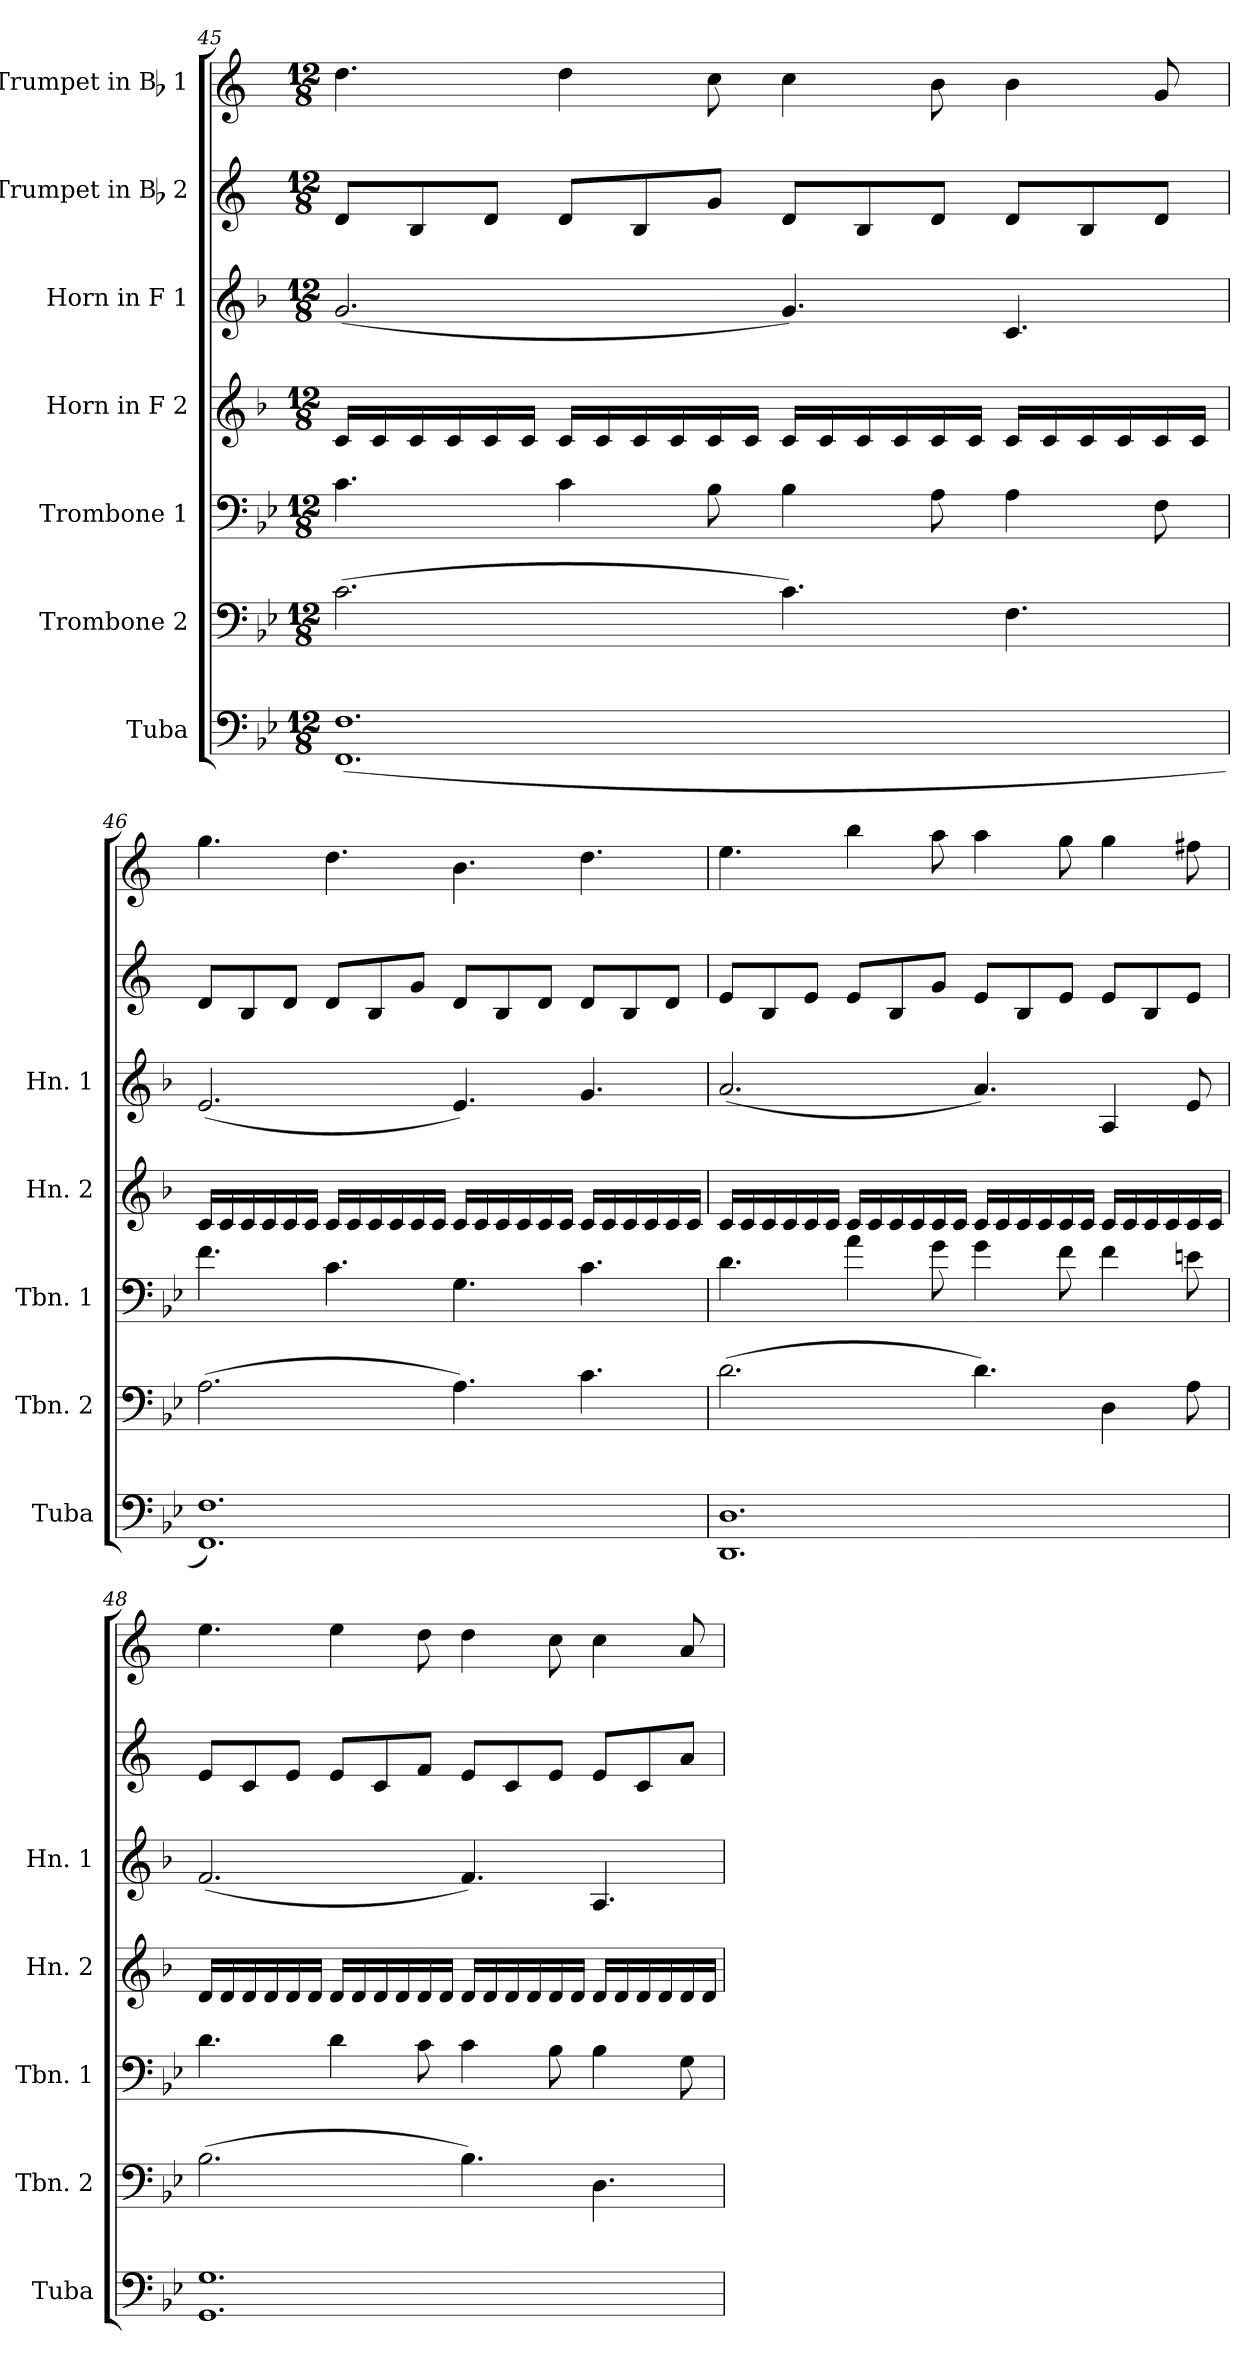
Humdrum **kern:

**kern	**kern	**kern	**kern	**kern	**kern	**kern
*part7	*part6	*part5	*part4	*part3	*part2	*part1
*staff7	*staff6	*staff5	*staff4	*staff3	*staff2	*staff1
*I"Tuba	*I"Trombone 2	*I"Trombone 1	*I"Horn in F 2	*I"Horn in F 1	*I"Trumpet in Bb 2	*I"Trumpet in Bb 1
*I'Tuba	*I'Tbn. 2	*I'Tbn. 1	*I'Hn. 2	*I'Hn. 1	*	*
!!LO:PB:g=z
*clefF4	*clefF4	*clefF4	*clefG2	*clefG2	*clefG2	*clefG2
*	*	*	*ITrd4c7	*ITrd4c7	*ITrd1c2	*ITrd1c2
*k[b-e-]	*k[b-e-]	*k[b-e-]	*k[b-e-]	*k[b-e-]	*k[b-e-]	*k[b-e-]
*B-:	*B-:	*B-:	*B-:	*B-:	*B-:	*B-:
*M12/8	*M12/8	*M12/8	*M12/8	*M12/8	*M12/8	*M12/8
=45	=45	=45	=45	=45	=45	=45
(1.FF 1.F	(>2.c\	4.c\	16F/LL	(2.c/	8c/L	4.cc\
.	.	.	16F/	.	.	.
.	.	.	16F/	.	8A/	.
.	.	.	16F/	.	.	.
.	.	.	16F/	.	8c/J	.
.	.	.	16F/JJ	.	.	.
.	.	4c\	16F/LL	.	8c/L	4cc\
.	.	.	16F/	.	.	.
.	.	.	16F/	.	8A/	.
.	.	.	16F/	.	.	.
.	.	8B-\	16F/	.	8f/J	8b-\
.	.	.	16F/JJ	.	.	.
.	4.c\)	4B-\	16F/LL	4.c/)	8c/L	4b-\
.	.	.	16F/	.	.	.
.	.	.	16F/	.	8A/	.
.	.	.	16F/	.	.	.
.	.	8A\	16F/	.	8c/J	8a\
.	.	.	16F/JJ	.	.	.
.	4.F\	4A\	16F/LL	4.F/	8c/L	4a\
.	.	.	16F/	.	.	.
.	.	.	16F/	.	8A/	.
.	.	.	16F/	.	.	.
.	.	8F\	16F/	.	8c/J	8f/
.	.	.	16F/JJ	.	.	.
!!LO:LB:g=z
=46	=46	=46	=46	=46	=46	=46
1.FF 1.F)	(>2.A\	4.f\	16F/LL	(2.A/	8c/L	4.ff\
.	.	.	16F/	.	.	.
.	.	.	16F/	.	8A/	.
.	.	.	16F/	.	.	.
.	.	.	16F/	.	8c/J	.
.	.	.	16F/JJ	.	.	.
.	.	4.c\	16F/LL	.	8c/L	4.cc\
.	.	.	16F/	.	.	.
.	.	.	16F/	.	8A/	.
.	.	.	16F/	.	.	.
.	.	.	16F/	.	8f/J	.
.	.	.	16F/JJ	.	.	.
.	4.A\)	4.G\	16F/LL	4.A/)	8c/L	4.a\
.	.	.	16F/	.	.	.
.	.	.	16F/	.	8A/	.
.	.	.	16F/	.	.	.
.	.	.	16F/	.	8c/J	.
.	.	.	16F/JJ	.	.	.
.	4.c\	4.c\	16F/LL	4.c/	8c/L	4.cc\
.	.	.	16F/	.	.	.
.	.	.	16F/	.	8A/	.
.	.	.	16F/	.	.	.
.	.	.	16F/	.	8c/J	.
.	.	.	16F/JJ	.	.	.
!!LO:PB:g=z
=47	=47	=47	=47	=47	=47	=47
1.DD 1.D	(>2.d\	4.d\	16F/LL	(2.d/	8d/L	4.dd\
.	.	.	16F/	.	.	.
.	.	.	16F/	.	8A/	.
.	.	.	16F/	.	.	.
.	.	.	16F/	.	8d/J	.
.	.	.	16F/JJ	.	.	.
.	.	4a\	16F/LL	.	8d/L	4aa\
.	.	.	16F/	.	.	.
.	.	.	16F/	.	8A/	.
.	.	.	16F/	.	.	.
.	.	8g\	16F/	.	8f/J	8gg\
.	.	.	16F/JJ	.	.	.
.	4.d\)	4g\	16F/LL	4.d/)	8d/L	4gg\
.	.	.	16F/	.	.	.
.	.	.	16F/	.	8A/	.
.	.	.	16F/	.	.	.
.	.	8f\	16F/	.	8d/J	8ff\
.	.	.	16F/JJ	.	.	.
.	4D\	4f\	16F/LL	4D/	8d/L	4ff\
.	.	.	16F/	.	.	.
.	.	.	16F/	.	8A/	.
.	.	.	16F/	.	.	.
.	8A\	8en\	16F/	8A/	8d/J	8een\
.	.	.	16F/JJ	.	.	.
=48	=48	=48	=48	=48	=48	=48
1.GG 1.G	(>2.B-\	4.d\	16G/LL	(2.B-/	8d/L	4.dd\
.	.	.	16G/	.	.	.
.	.	.	16G/	.	8B-/	.
.	.	.	16G/	.	.	.
.	.	.	16G/	.	8d/J	.
.	.	.	16G/JJ	.	.	.
.	.	4d\	16G/LL	.	8d/L	4dd\
.	.	.	16G/	.	.	.
.	.	.	16G/	.	8B-/	.
.	.	.	16G/	.	.	.
.	.	8c\	16G/	.	8e-/J	8cc\
.	.	.	16G/JJ	.	.	.
.	4.B-\)	4c\	16G/LL	4.B-/)	8d/L	4cc\
.	.	.	16G/	.	.	.
.	.	.	16G/	.	8B-/	.
.	.	.	16G/	.	.	.
.	.	8B-\	16G/	.	8d/J	8b-\
.	.	.	16G/JJ	.	.	.
.	4.D\	4B-\	16G/LL	4.D/	8d/L	4b-\
.	.	.	16G/	.	.	.
.	.	.	16G/	.	8B-/	.
.	.	.	16G/	.	.	.
.	.	8G\	16G/	.	8g/J	8g/
.	.	.	16G/JJ	.	.	.
=	=	=	=	=	=	=
*-	*-	*-	*-	*-	*-	*-
